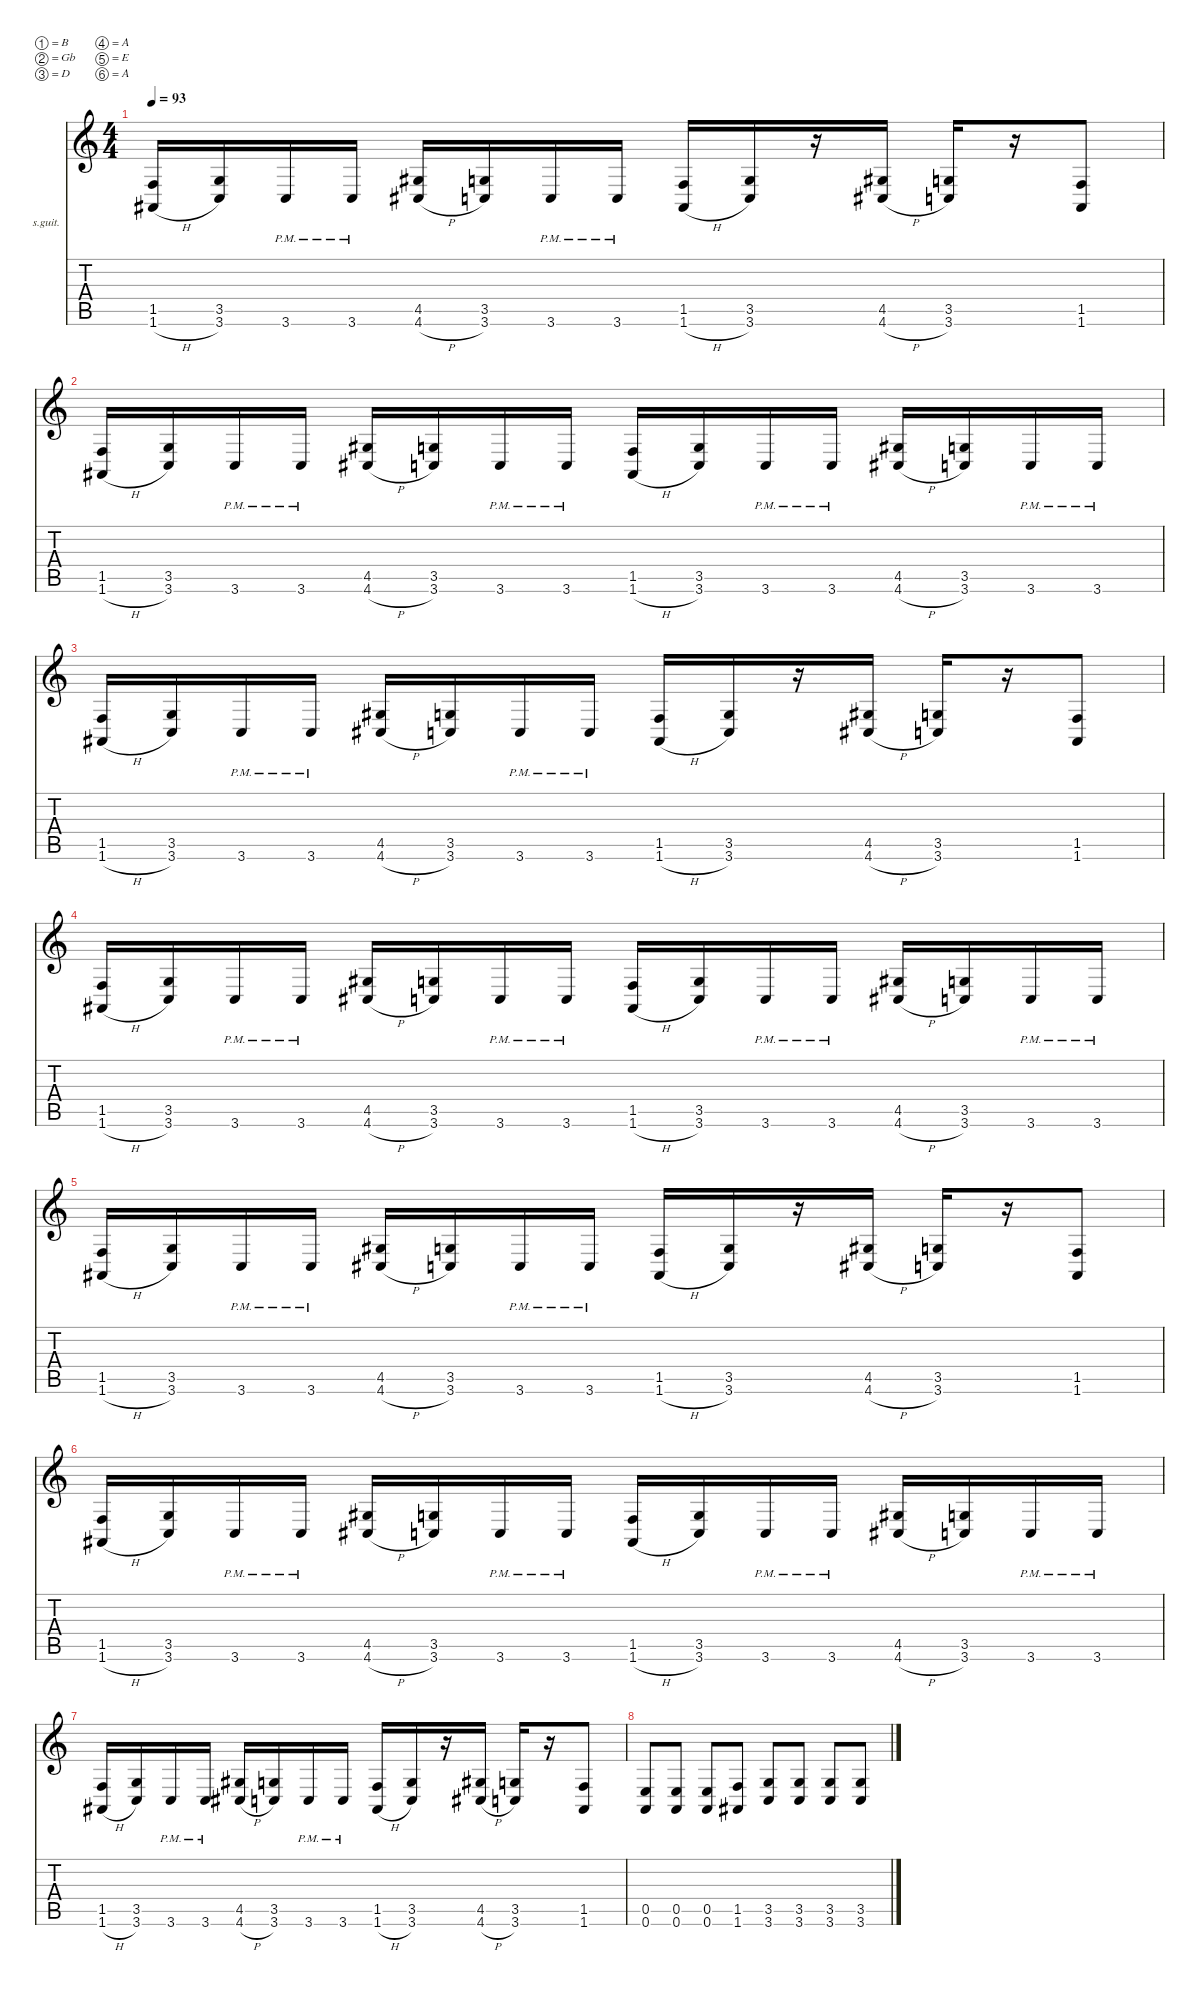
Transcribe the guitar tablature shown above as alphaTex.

\defaultSystemsLayout 2
\hideDynamics
\bracketExtendMode nobrackets
\firstSystemTrackNameOrientation horizontal
\otherSystemsTrackNameOrientation horizontal
\track ("Lead Guitar" "s.guit.") {instrument acousticguitarsteel}
\staff {score tabs}
\tuning (B3 Gb3 D3 A2 E2 A1)
\ts (4 4)
\scale
1.03701
\tempo 93
\accidentals auto
\clef g2
\ottava regular
\simile none
\ks c
(1.5 1.6{h acc #}).16{dy f beam Up} (3.5 3.6).16{beam Up} 3.6{pm}.16{beam Up} 3.6{pm}.16{beam Up} (4.5{acc #} 4.6{h acc #}).16{beam Up} (3.5 3.6).16{beam Up} 3.6{pm}.16{beam Up} 3.6{pm}.16{beam Up} (1.5 1.6{h acc #}).16{beam Up} (3.5 3.6).16{beam Up} r.16{beam Up} (4.5{acc #} 4.6{h acc #}).16{beam Up} (3.5 3.6).16{beam Up} r.16{beam Up} (1.5 1.6{acc #}).8{beam Up} |
\scale
0.96299 (1.5 1.6{h acc #}).16{instrument distortionguitar beam Up} (3.5 3.6).16{beam Up} 3.6{pm}.16{beam Up} 3.6{pm}.16{beam Up} (4.5{acc #} 4.6{h acc #}).16{beam Up} (3.5 3.6).16{beam Up} 3.6{pm}.16{beam Up} 3.6{pm}.16{beam Up} (1.5 1.6{h acc #}).16{beam Up} (3.5 3.6).16{beam Up} 3.6{pm}.16{beam Up} 3.6{pm}.16{beam Up} (4.5{acc #} 4.6{h acc #}).16{beam Up} (3.5 3.6).16{beam Up} 3.6{pm}.16{beam Up} 3.6{pm}.16{beam Up} |
\scale
1.03175 (1.5 1.6{h acc #}).16{beam Up} (3.5 3.6).16{beam Up} 3.6{pm}.16{beam Up} 3.6{pm}.16{beam Up} (4.5{acc #} 4.6{h acc #}).16{beam Up} (3.5 3.6).16{beam Up} 3.6{pm}.16{beam Up} 3.6{pm}.16{beam Up} (1.5 1.6{h acc #}).16{beam Up} (3.5 3.6).16{beam Up} r.16{beam Up} (4.5{acc #} 4.6{h acc #}).16{beam Up} (3.5 3.6).16{beam Up} r.16{beam Up} (1.5 1.6{acc #}).8{beam Up} |
\scale
0.968253 (1.5 1.6{h acc #}).16{instrument distortionguitar beam Up} (3.5 3.6).16{beam Up} 3.6{pm}.16{beam Up} 3.6{pm}.16{beam Up} (4.5{acc #} 4.6{h acc #}).16{beam Up} (3.5 3.6).16{beam Up} 3.6{pm}.16{beam Up} 3.6{pm}.16{beam Up} (1.5 1.6{h acc #}).16{beam Up} (3.5 3.6).16{beam Up} 3.6{pm}.16{beam Up} 3.6{pm}.16{beam Up} (4.5{acc #} 4.6{h acc #}).16{beam Up} (3.5 3.6).16{beam Up} 3.6{pm}.16{beam Up} 3.6{pm}.16{beam Up} |
\scale
1.03175 (1.5 1.6{h acc #}).16{beam Up} (3.5 3.6).16{beam Up} 3.6{pm}.16{beam Up} 3.6{pm}.16{beam Up} (4.5{acc #} 4.6{h acc #}).16{beam Up} (3.5 3.6).16{beam Up} 3.6{pm}.16{beam Up} 3.6{pm}.16{beam Up} (1.5 1.6{h acc #}).16{beam Up} (3.5 3.6).16{beam Up} r.16{beam Up} (4.5{acc #} 4.6{h acc #}).16{beam Up} (3.5 3.6).16{beam Up} r.16{beam Up} (1.5 1.6{acc #}).8{beam Up} |
\scale
0.968253 (1.5 1.6{h acc #}).16{instrument distortionguitar beam Up} (3.5 3.6).16{beam Up} 3.6{pm}.16{beam Up} 3.6{pm}.16{beam Up} (4.5{acc #} 4.6{h acc #}).16{beam Up} (3.5 3.6).16{beam Up} 3.6{pm}.16{beam Up} 3.6{pm}.16{beam Up} (1.5 1.6{h acc #}).16{beam Up} (3.5 3.6).16{beam Up} 3.6{pm}.16{beam Up} 3.6{pm}.16{beam Up} (4.5{acc #} 4.6{h acc #}).16{beam Up} (3.5 3.6).16{beam Up} 3.6{pm}.16{beam Up} 3.6{pm}.16{beam Up} |
\scale
1.03175 (1.5 1.6{h acc #}).16{beam Up} (3.5 3.6).16{beam Up} 3.6{pm}.16{beam Up} 3.6{pm}.16{beam Up} (4.5{acc #} 4.6{h acc #}).16{beam Up} (3.5 3.6).16{beam Up} 3.6{pm}.16{beam Up} 3.6{pm}.16{beam Up} (1.5 1.6{h acc #}).16{beam Up} (3.5 3.6).16{beam Up} r.16{beam Up} (4.5{acc #} 4.6{h acc #}).16{beam Up} (3.5 3.6).16{beam Up} r.16{beam Up} (1.5 1.6{acc #}).8{beam Up} |
\scale
0.968253 (0.5 0.6).8{beam Up} (0.5 0.6).8{beam Up} (0.5 0.6).8{beam Up} (1.5 1.6{acc #}).8{beam Up} (3.5 3.6).8{beam Up} (3.5 3.6).8{beam Up} (3.5 3.6).8{beam Up} (3.5 3.6).8{beam Up}
